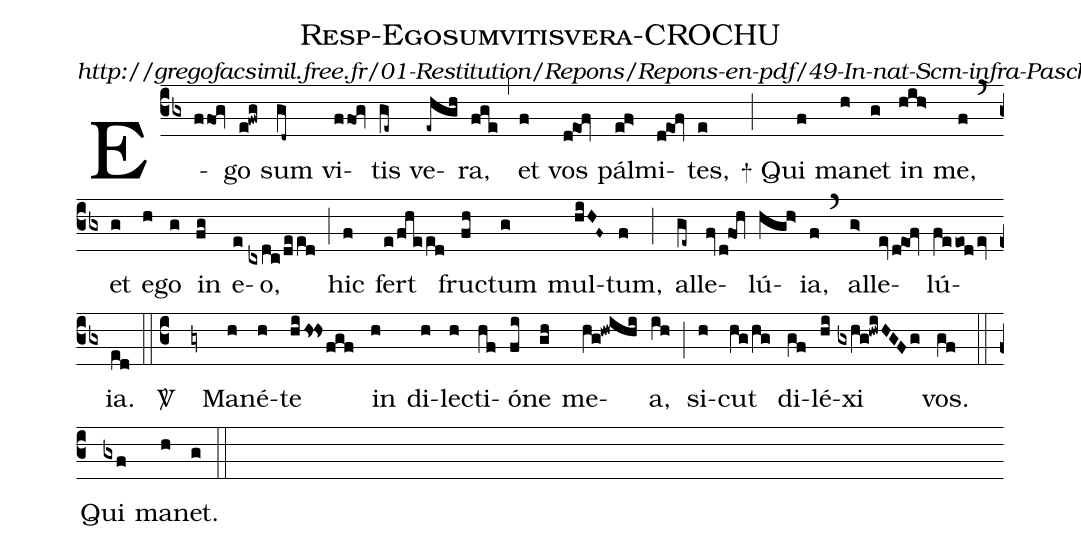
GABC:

name: Resp-Egosumvitisvera-CROCHU;
commentary: http://gregofacsimil.free.fr/01-Restitution/Repons/Repons-en-pdf/49-In-nat-Scm-infra-Pascha/09-Ego-sum-vitis-vera.pdf;
%%
(cb3) E(ffOg)go(e!fwg) sum(gd~) vi(ffOg)tis(ge~) ve(-ehgh)ra,(fge) (,)
et(f) vos(d!eof) pál(ef>)mi(d!eof)tes,(e) (;)

+ Qui(f) ma(h)net(g) in(hih>) me,(f) (`) et(g) e(h)go(g) in(fg) e(e)o,(cxdc/deed) (;)
hic(f) fert(e/fheed) fru(fh)ctum(g) mul(hiHF~)tum,(f) (;)
al(ge~)le(fvd!foh)lú(hgh>)ia,(f) (`) al(g>)le(evd!eof)lú(feeod/ev)ia.(ed) (::)

<sp>V/</sp> (c3gy) Ma(h)né(h)te(hihs!hsfgf) in(h) di(h)lec(h)ti(hf)ó(fi)ne(gh) me(hg!hwihi)a,(ih) (;) si(h)cut(hg/hg) di(gf)lé(hi)xi(gxhg!hwiHGFg) vos.(gf) (::) Qui(gxf) ma(h)net.(g) (::)
